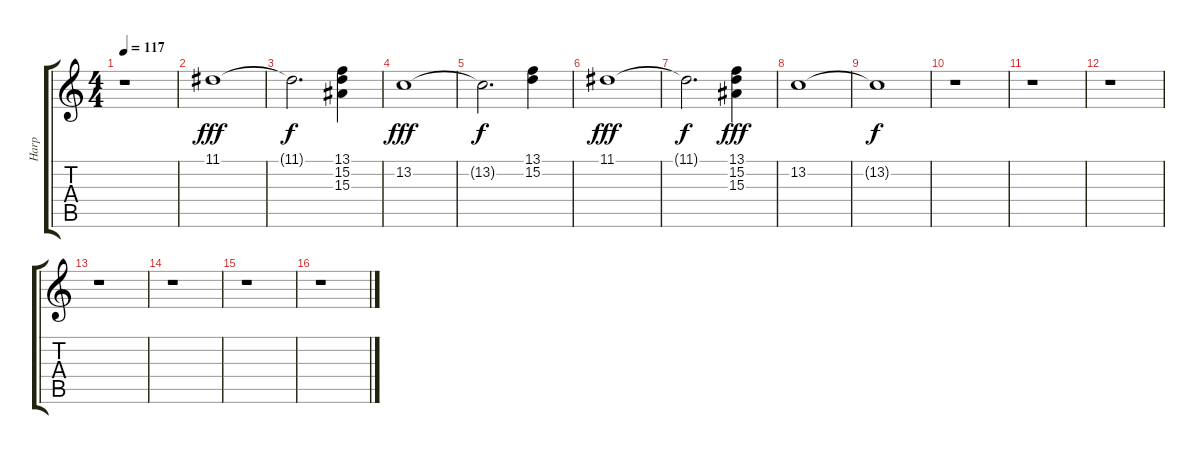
\track ("Harp" "Harp") {instrument harmonica}
\staff {score tabs}
\tuning (E4 B3 G3 D3 A2 E2) {hide}
\ts (4 4)
\tempo 117
\clef g2
\ks c
r.1{dy f} |
11.1.1{dy fff} |
11.1{t}.2{d dy f} (13.1 15.2 15.3).4 |
13.2.1{dy fff} |
13.2{t}.2{d dy f} (13.1 15.2).4 |
11.1.1{dy fff} |
11.1{t}.2{d dy f} (13.1 15.2 15.3).4{dy fff} |
13.2.1 |
13.2{t}.1{dy f} |
r.1 |
r.1 |
r.1 |
r.1 |
r.1 |
r.1 |
r.1
